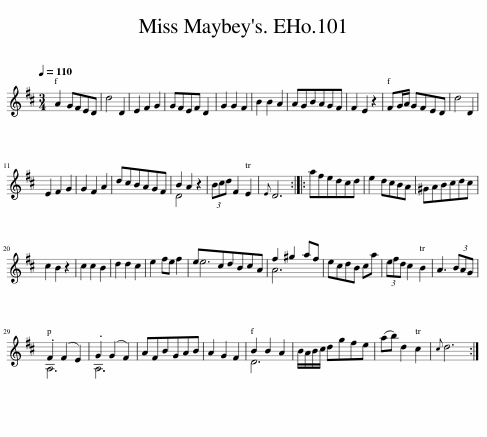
X:1
%%score ( 1 2 )
L:1/8
Q:1/4=110
M:3/4
I:linebreak $
K:D
V:1 treble
V:2 treble
V:1
 A2 GFED | d4 D2 | E2 F2 G2 | GFEF D2 | G2 G2 F2 | %5
 B2 B2 A2 | AGBAGF | F2 E2 z2 | FG/A/ GFED | d4 D2 |$ %10
 E2 F2 G2 | G2 F2 A2 | dcBAGF | B2 A2 z2 | (3Bcd F2 E2 | %15
{E} D6 :: afedcd | e2 dcBA | ^GABcdc |$ c2 B2 z2 | %20
 c2 c2 B2 | d2 d2 c2 | e2 fe f2 | ecdBcA | f2 ^g2 af | %25
 ecdB ca | (3efd c2 B2 | A3 (3BAG |$ .F2 (F2 E2) | .G2 (G2 F2) | %30
 AFBGAB | A2 G2 F2 | B2 B2 A2 | B/A/B/c/ dgfe | (ab) d2 c2 | %35
{c} d6 :| %36
V:2
 x6 | x6 | x6 | x6 | x6 | %5
 x6 | x6 | x6 | x6 | x6 |$ %10
 x6 | x6 | x6 | D4 x2 | x6 | %15
 x6 :: x6 | x6 | x6 |$ x6 | %20
 x6 | x6 | x6 | e6 | A6 | %25
 x6 | x6 | x5 |$ A,6 | A,6 | %30
 x6 | x6 | D6 | x6 | x6 | %35
 x6 :| %36
